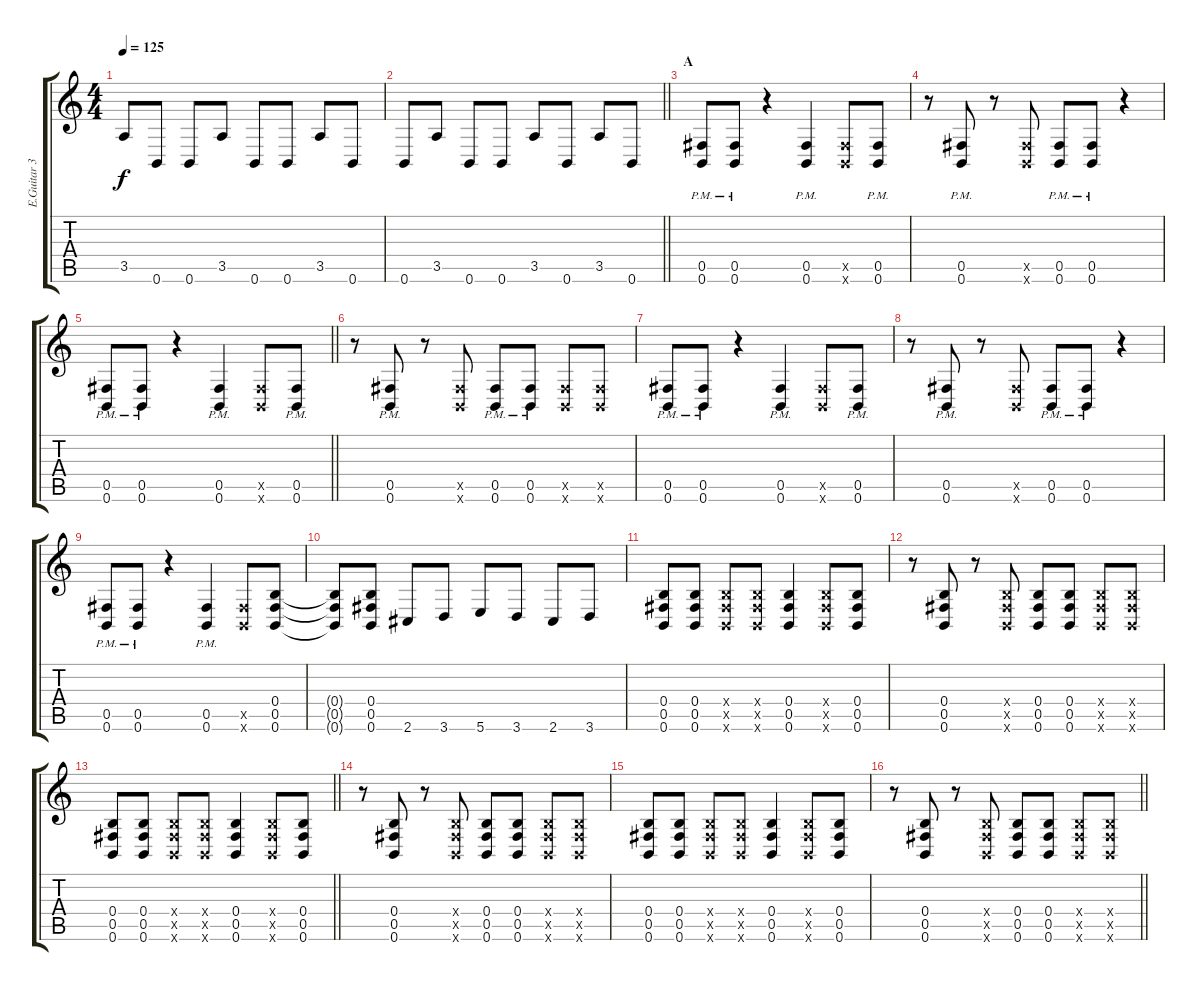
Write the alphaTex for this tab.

\track ("E.Guitar 3" "E.Guitar 3") {instrument overdrivenguitar}
\staff {score tabs}
\tuning (Db4 Ab3 E3 B2 Gb2 B1) {hide}
\ts (4 4)
\tempo 125
\clef g2
\ks c
3.5.8{dy f} 0.6.8 0.6.8 3.5.8 0.6.8 0.6.8 3.5.8 0.6.8 |
\barLineRight lightlight
0.6.8 3.5.8 0.6.8 0.6.8 3.5.8 0.6.8 3.5.8 0.6.8 |
\section ("" "A")
(0.5{pm} 0.6).8 (0.5{pm} 0.6).8 r.4 (0.5 0.6{pm}).4 (0.5{x} 0.6{x}).8 (0.5{pm} 0.6{pm}).8 |
r.8 (0.5{pm} 0.6).8 r.8 (0.5{x} 0.6{x}).8 (0.5{pm} 0.6).8 (0.5{pm} 0.6).8 r.4 |
\barLineRight lightlight
(0.5{pm} 0.6).8 (0.5{pm} 0.6).8 r.4 (0.5 0.6{pm}).4 (0.5{x} 0.6{x}).8 (0.5{pm} 0.6{pm}).8 |
r.8 (0.5{pm} 0.6).8 r.8 (0.5{x} 0.6{x}).8 (0.5{pm} 0.6).8 (0.5{pm} 0.6).8 (0.5{x} 0.6{x}).8 (0.5{x} 0.6{x}).8 |
(0.5{pm} 0.6).8 (0.5{pm} 0.6).8 r.4 (0.5 0.6{pm}).4 (0.5{x} 0.6{x}).8 (0.5{pm} 0.6{pm}).8 |
r.8 (0.5{pm} 0.6).8 r.8 (0.5{x} 0.6{x}).8 (0.5{pm} 0.6).8 (0.5{pm} 0.6).8 r.4 |
(0.5 0.6{pm}).8 (0.5 0.6{pm}).8 r.4 (0.5{pm} 0.6).4 (0.5{x} 0.6{x}).8 (0.4 0.5 0.6).8 |
(0.4{t} 0.5{t} 0.6{t}).8 (0.4 0.5 0.6).8 2.6.8 3.6.8 5.6.8 3.6.8 2.6.8 3.6.8 |
(0.4 0.5 0.6).8 (0.4 0.5 0.6).8 (0.4{x} 0.5{x} 0.6{x}).8 (0.4{x} 0.5{x} 0.6{x}).8 (0.4 0.5 0.6).4 (0.4{x} 0.5{x} 0.6{x}).8 (0.4 0.5 0.6).8 |
r.8 (0.4 0.5 0.6).8 r.8 (0.4{x} 0.5{x} 0.6{x}).8 (0.4 0.5 0.6).8 (0.4 0.5 0.6).8 (0.4{x} 0.5{x} 0.6{x}).8 (0.4{x} 0.5{x} 0.6{x}).8 |
\barLineRight lightlight
(0.4 0.5 0.6).8 (0.4 0.5 0.6).8 (0.4{x} 0.5{x} 0.6{x}).8 (0.4{x} 0.5{x} 0.6{x}).8 (0.4 0.5 0.6).4 (0.4{x} 0.5{x} 0.6{x}).8 (0.4 0.5 0.6).8 |
r.8 (0.4 0.5 0.6).8 r.8 (0.4{x} 0.5{x} 0.6{x}).8 (0.4 0.5 0.6).8 (0.4 0.5 0.6).8 (0.4{x} 0.5{x} 0.6{x}).8 (0.4{x} 0.5{x} 0.6{x}).8 |
(0.4 0.5 0.6).8 (0.4 0.5 0.6).8 (0.4{x} 0.5{x} 0.6{x}).8 (0.4{x} 0.5{x} 0.6{x}).8 (0.4 0.5 0.6).4 (0.4{x} 0.5{x} 0.6{x}).8 (0.4 0.5 0.6).8 |
\barLineRight lightlight
r.8 (0.4 0.5 0.6).8 r.8 (0.4{x} 0.5{x} 0.6{x}).8 (0.4 0.5 0.6).8 (0.4 0.5 0.6).8 (0.4{x} 0.5{x} 0.6{x}).8 (0.4{x} 0.5{x} 0.6{x}).8
